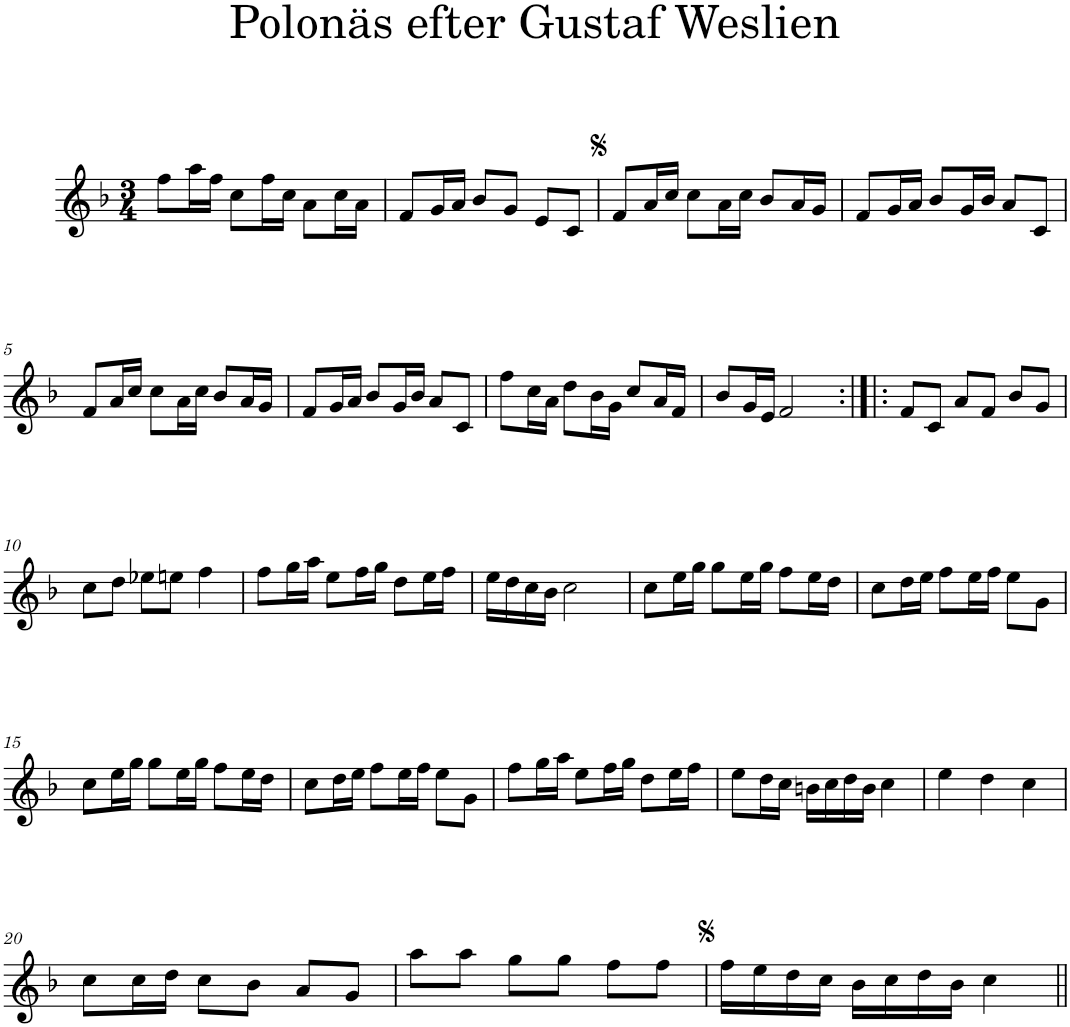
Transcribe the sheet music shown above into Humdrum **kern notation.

**kern
*part1
*staff1
*I"Piano
*I'Pno
*clefG2
*k[b-]
*F:
*M3/4
=1
8ff\L
16aa\L
16ff\JJ
8cc\L
16ff\L
16cc\JJ
8a\L
16cc\L
16a\JJ
=2
8f/L
16g/L
16a/JJ
8b-/L
8g/J
8e/L
8c/J
=3
8f/L
16a/L
16cc/JJ
8cc\L
16a\L
16cc\JJ
8b-/L
16a/L
16g/JJ
=4
8f/L
16g/L
16a/JJ
8b-/L
16g/L
16b-/JJ
8a/L
8c/J
!!LO:LB:g=z
=5
8f/L
16a/L
16cc/JJ
8cc\L
16a\L
16cc\JJ
8b-/L
16a/L
16g/JJ
=6
8f/L
16g/L
16a/JJ
8b-/L
16g/L
16b-/JJ
8a/L
8c/J
=7
8ff\L
16cc\L
16a\JJ
8dd\L
16b-\L
16g\JJ
8cc/L
16a/L
16f/JJ
=8
8b-/L
16g/L
16e/JJ
2f/
=9:|!|:
8f/L
8c/J
8a/L
8f/J
8b-/L
8g/J
!!LO:LB:g=z
=10
8cc\L
8dd\J
8ee-X\L
8een\J
4ff\
=11
8ff\L
16gg\L
16aa\JJ
8ee\L
16ff\L
16gg\JJ
8dd\L
16ee\L
16ff\JJ
=12
16ee\LL
16dd\
16cc\
16b-\JJ
2cc\
=13
8cc\L
16ee\L
16gg\JJ
8gg\L
16ee\L
16gg\JJ
8ff\L
16ee\L
16dd\JJ
=14
8cc\L
16dd\L
16ee\JJ
8ff\L
16ee\L
16ff\JJ
8ee\L
8g\J
!!LO:LB:g=z
=15
8cc\L
16ee\L
16gg\JJ
8gg\L
16ee\L
16gg\JJ
8ff\L
16ee\L
16dd\JJ
=16
8cc\L
16dd\L
16ee\JJ
8ff\L
16ee\L
16ff\JJ
8ee\L
8g\J
=17
8ff\L
16gg\L
16aa\JJ
8ee\L
16ff\L
16gg\JJ
8dd\L
16ee\L
16ff\JJ
=18
8ee\L
16dd\L
16cc\JJ
16bn\LL
16cc\
16dd\
16b\JJ
4cc\
=19
4ee\
4dd\
4cc\
!!LO:LB:g=z
=20
8cc\L
16cc\L
16dd\JJ
8cc\L
8b-\J
8a/L
8g/J
=21
8aa\L
8aa\J
8gg\L
8gg\J
8ff\L
8ff\J
=22
16ff\LL
16ee\
16dd\
16cc\JJ
16b-\LL
16cc\
16dd\
16b-\JJ
4cc\
=||
*-
